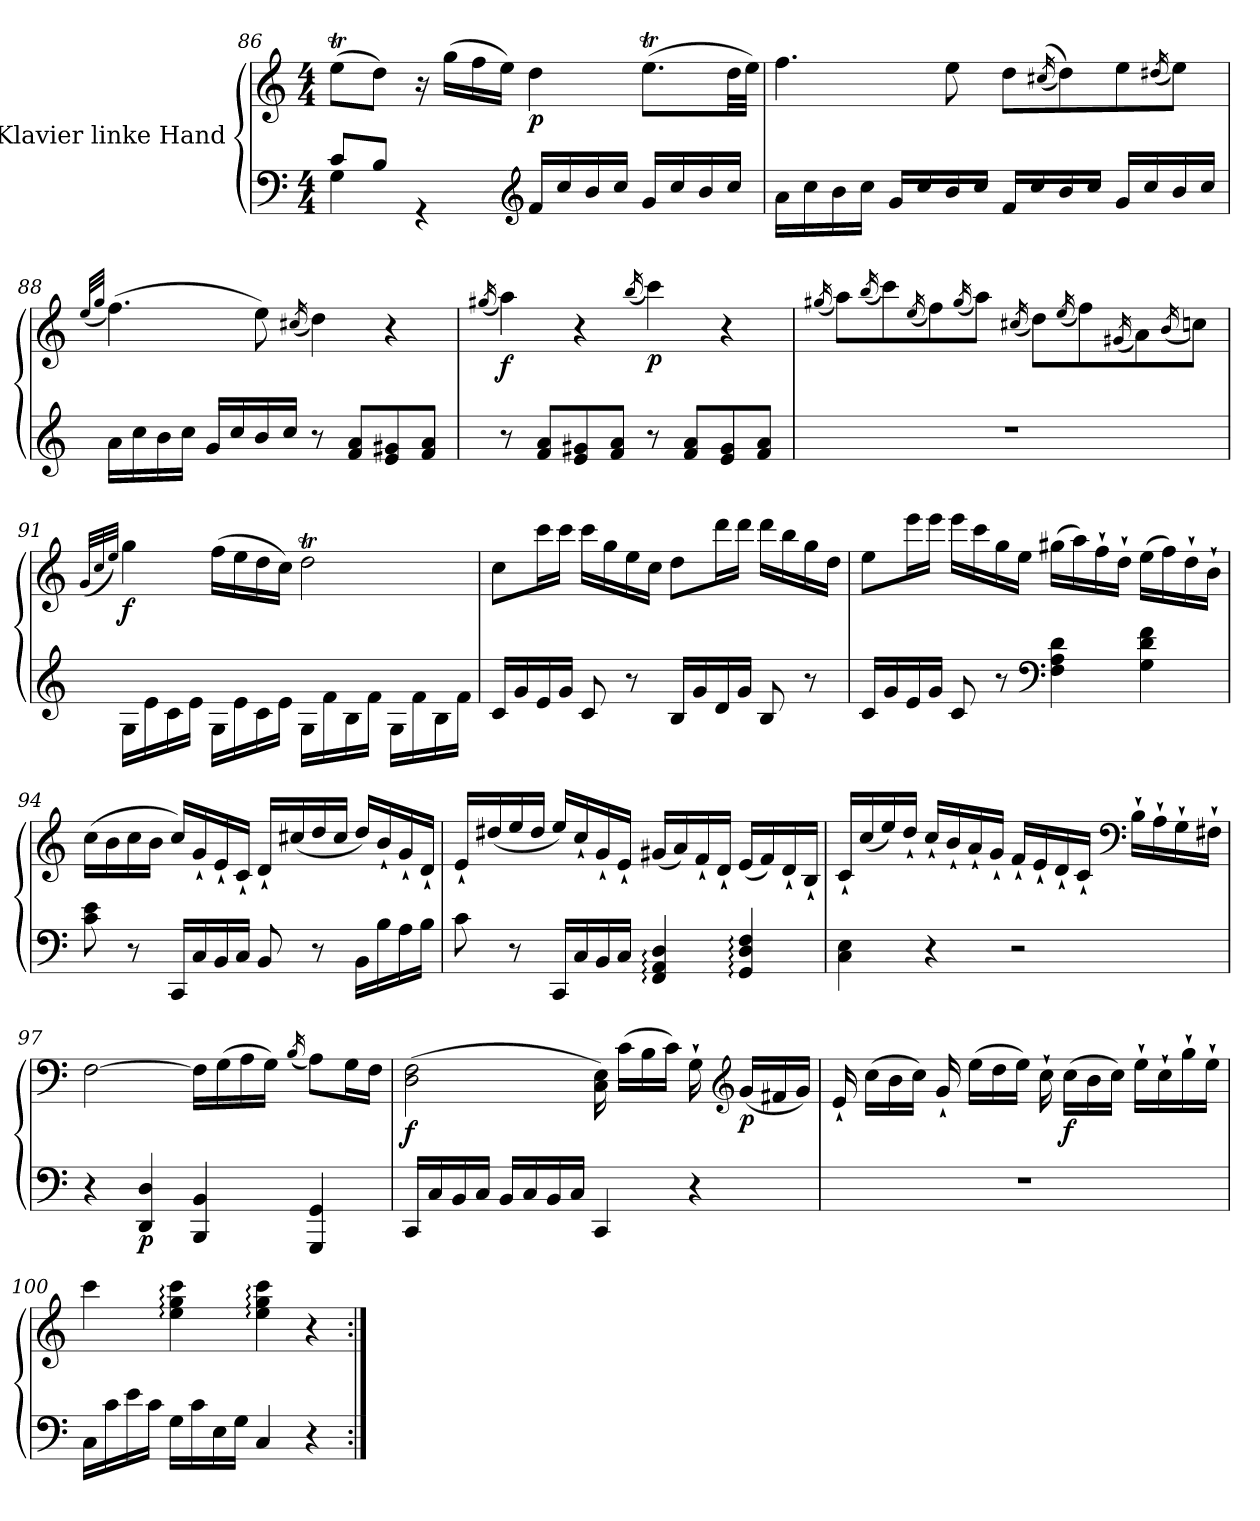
**kern	**kern	**dynam
*part1	*part1	*part1
*staff2	*staff1	*staff1/2
*I"Klavier linke Hand	*	*
*clefF4	*clefG2	*
*k[]	*k[]	*
*M4/4	*M4/4	*
=86	=86	=86
*^	*	*
8c/L	4G\	(>8eet\L	.
8B/J	.	8dd\J)	.
4rGG	4ryy	16r	.
.	.	(>16gg\LL	.
.	.	16ff\	.
.	.	16ee\JJ)	.
*clefG2	*	*	*
!	!	!	!LO:DY:b
2ryy	16f/LL	4dd\	p
.	16cc/	.	.
.	16b/	.	.
.	16cc/JJ	.	.
.	16g/LL	(>8.eet\L	.
.	16cc/	.	.
.	16b/	.	.
.	16cc/JJ	32dd\LL	.
.	.	32ee\JJJ)	.
=87	=87	=87	=87
1ryy	16a\LL	4.ff\	.
.	16cc\	.	.
.	16b\	.	.
.	16cc\JJ	.	.
.	16g/LL	.	.
.	16cc/	.	.
.	16b/	8ee\	.
.	16cc/JJ	.	.
.	16f/LL	8dd\L	.
.	16cc/	.	.
.	.	(<(<16qcc#X/	.
.	16b/	8dd\))	.
.	16cc/JJ	.	.
.	16g/LL	8ee\	.
.	16cc/	.	.
.	.	(<16qdd#X/	.
.	16b/	8ee\J)	.
.	16cc/JJ	.	.
*v	*v	*	*
=88	=88	=88
.	(<32qee/LLL	.
.	32qgg/JJJ	.
16a\LL	(>4.ff\)	.
16cc\	.	.
16b\	.	.
16cc\JJ	.	.
16g/LL	.	.
16cc/	.	.
16b/	8ee\)	.
16cc/JJ	.	.
.	(<16qcc#X/	.
8r	4dd\)	.
8f/ 8a/L	.	.
8e/ 8g#X/	4r	.
8f/ 8a/J	.	.
=89	=89	=89
.	(<16qgg#X/	.
!	!	!LO:DY:b
8r	4aa\)	f
8f/ 8a/L	.	.
8e/ 8g#X/	4r	.
8f/ 8a/J	.	.
.	(<16qbb/	.
!	!	!LO:DY:b
8r	4ccc\)	p
8f/ 8a/L	.	.
8e/ 8g#/	4r	.
8f/ 8a/J	.	.
=90	=90	=90
.	(<16qgg#X/	.
1r	8aa\L)	.
.	(<16qbb/	.
.	8ccc\)	.
.	(<16qee/	.
.	8ff\)	.
.	(<16qgg#/	.
.	8aa\J)	.
.	(<16qcc#X/	.
.	8dd\L)	.
.	(<16qee/	.
.	8ff\)	.
.	(<16qg#X/	.
.	8a\)	.
.	(<16qb/	.
.	8ccn\J)	.
=91	=91	=91
.	(<32qg/LLL	.
.	32qcc/	.
.	32qee/JJJ)	.
!	!	!LO:DY:b
16G\LL	4gg\	f
16e\	.	.
16c\	.	.
16e\JJ	.	.
16G\LL	(>16ff\LL	.
16e\	16ee\	.
16c\	16dd\	.
16e\JJ	16cc\JJ)	.
16G\LL	2ddT\	.
16f\	.	.
16B\	.	.
16f\JJ	.	.
16G\LL	.	.
16f\	.	.
16B\	.	.
16f\JJ	.	.
=92	=92	=92
16c/LL	8cc\L	.
16g/	.	.
16e/	16ccc\L	.
16g/JJ	16ccc\JJ	.
8c/	16ccc\LL	.
.	16gg\	.
8r	16ee\	.
.	16cc\JJ	.
16B/LL	8dd\L	.
16g/	.	.
16d/	16ddd\L	.
16g/JJ	16ddd\JJ	.
8B/	16ddd\LL	.
.	16bb\	.
8r	16gg\	.
.	16dd\JJ	.
=93	=93	=93
16c/LL	8ee\L	.
16g/	.	.
16e/	16eee\L	.
16g/JJ	16eee\JJ	.
8c/	16eee\LL	.
.	16ccc\	.
8r	16gg\	.
.	16ee\JJ	.
*clefF4	*	*
4F\ 4A\ 4d\	(>16gg#X\LL	.
.	16aa\)	.
.	16ff`\	.
.	16dd`\JJ	.
4G\ 4d\ 4f\	(>16ee\LL	.
.	16ff\)	.
.	16dd`\	.
.	16b`\JJ	.
=94	=94	=94
8c\ 8e\	(>16cc\LL	.
.	16b\	.
8r	16cc\	.
.	16b\JJ	.
16CC/LL	16cc/LL)	.
16C/	16g`/	.
16BB/	16e`/	.
16C/JJ	16c`/JJ	.
8BB/	16d`/LL	.
.	(<16cc#X/	.
8r	16dd/	.
.	16cc#/JJ	.
16BB\LL	16dd/LL)	.
16B\	16b`/	.
16A\	16g`/	.
16B\JJ	16d`/JJ	.
=95	=95	=95
8c\	16e`/LL	.
.	(<16dd#X/	.
8r	16ee/	.
.	16dd#/JJ	.
16CC/LL	16ee/LL)	.
16C/	16cc`/	.
16BB/	16g`/	.
16C/JJ	16e`/JJ	.
4FF/: 4AA/: 4D/:	(<16g#X/LL	.
.	16a/)	.
.	16f`/	.
.	16d`/JJ	.
4GG/: 4D/: 4F/:	(<16e/LL	.
.	16f/)	.
.	16d`/	.
.	16B`/JJ	.
=96	=96	=96
4C\ 4E\	16c`/LL	.
.	(<16cc/	.
.	16ee/)	.
.	16dd`/JJ	.
4r	16cc`/LL	.
.	16b`/	.
.	16a`/	.
.	16g`/JJ	.
2r	16f`/LL	.
.	16e`/	.
.	16d`/	.
.	16c`/JJ	.
*	*clefF4	*
.	16B`\LL	.
.	16A`\	.
.	16G`\	.
.	16F#X`\JJ	.
=97	=97	=97
!	!	!LO:DY:b
!	!	!LO:DY:n=1:b
4r	[2F\	other-dynamics fp
!	!	!LO:DY:n=2:b=2
4DD/ 4D/	.	p
4BBB/ 4BB/	16F\LL]	.
.	(>16G\	.
.	16A\	.
.	16G\JJ)	.
.	(<16qB/	.
4GGG/ 4GG/	8A\L)	.
.	16G\L	.
.	16F\JJ	.
=98	=98	=98
!	!	!LO:DY:b
16CC/LL	(>2D\ 2F\	f
16C/	.	.
16BB/	.	.
16C/JJ	.	.
16BB/LL	.	.
16C/	.	.
16BB/	.	.
16C/JJ	.	.
4CC/	16C\ 16E\)	.
.	(>16c\LL	.
.	16B\	.
.	16c\JJ)	.
4r	16G`\	.
*	*clefG2	*
!	!	!LO:DY:b
.	(<16g/LL	p
.	16f#X/	.
.	16g/JJ)	.
=99	=99	=99
1r	16e`/	.
.	(>16cc\LL	.
.	16b\	.
.	16cc\JJ)	.
.	16g`/	.
.	(>16ee\LL	.
.	16dd\	.
.	16ee\JJ)	.
.	16cc`\	.
!	!	!LO:DY:b
.	(>16cc\LL	f
.	16b\	.
.	16cc\JJ)	.
.	16ee`\LL	.
.	16cc`\	.
.	16gg`\	.
.	16ee`\JJ	.
=100	=100	=100
16C\LL	4ccc\	.
16c\	.	.
16e\	.	.
16c\JJ	.	.
16G\LL	4ee\: 4gg\: 4ccc\:	.
16c\	.	.
16E\	.	.
16G\JJ	.	.
4C/	4ee\: 4gg\: 4ccc\:	.
4r	4r	.
=:|!	=:|!	=:|!
*-	*-	*-
